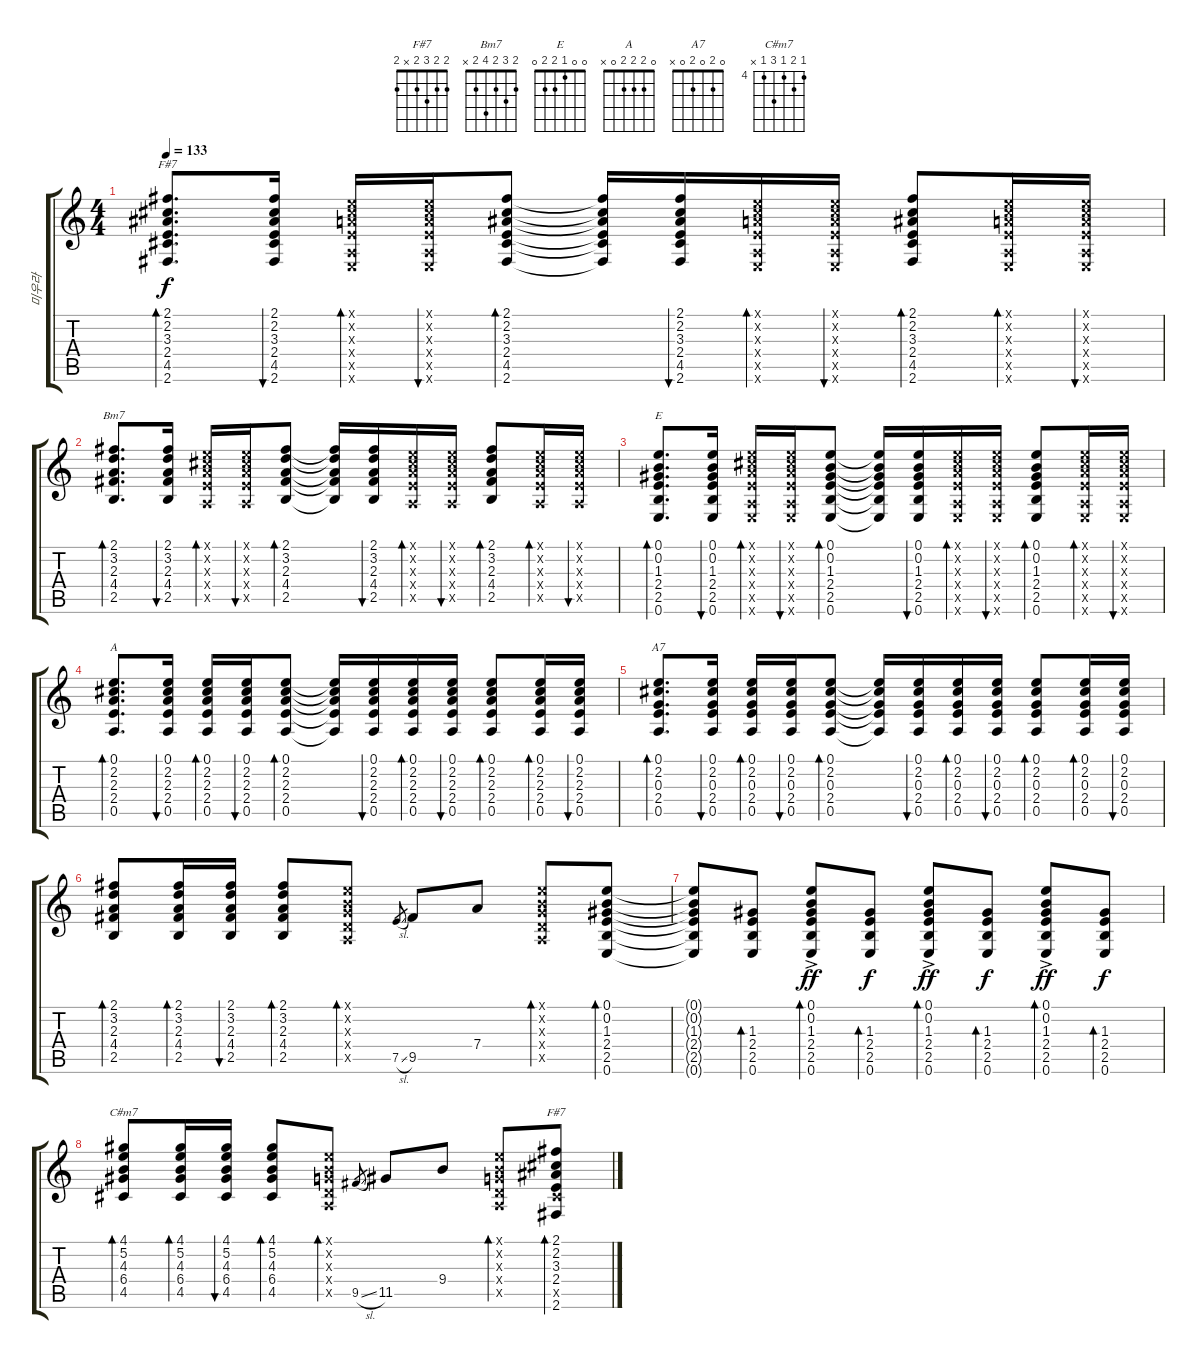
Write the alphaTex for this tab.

\track ("미우라" "미우라") {instrument acousticguitarsteel}
\staff {score tabs}
\tuning (E4 B3 G3 D3 A2 E2) {hide}
\chord ("F#7" 2 2 3 2 4 2)
\chord ("Bm7" 2 3 2 4 2 x)
\chord ("E" 0 0 1 2 2 0)
\chord ("A" 0 2 2 2 0 x)
\chord ("A7" 0 2 0 2 0 x)
\chord ("C#m7" 4 5 4 6 4 x) {firstfret 4}
\chord ("F#7" 2 2 3 2 x 2)
\ts (4 4)
\tempo 133
\clef g2
\ks c
(2.1 2.2 3.3 2.4 4.5 2.6).8{d bd 30 ch "F#7" dy f} (2.1 2.2 3.3 2.4 4.5 2.6).16{bu 30} (0.1{x} 2.2{x} 2.3{x} 2.4{x} 0.5{x} 0.6{x}).16{bd 30} (0.1{x} 2.2{x} 2.3{x} 2.4{x} 0.5{x} 0.6{x}).16{bu 30} (2.1 2.2 3.3 2.4 4.5 2.6).8{bd 30} (2.1{t} 2.2{t} 3.3{t} 2.4{t} 4.5{t} 2.6{t}).16 (2.1 2.2 3.3 2.4 4.5 2.6).16{bu 30} (0.1{x} 2.2{x} 2.3{x} 2.4{x} 0.5{x} 0.6{x}).16{bd 30} (0.1{x} 2.2{x} 2.3{x} 2.4{x} 0.5{x} 0.6{x}).16{bu 30} (2.1 2.2 3.3 2.4 4.5 2.6).8{bd 30} (0.1{x} 2.2{x} 2.3{x} 2.4{x} 0.5{x} 0.6{x}).16{bd 30} (0.1{x} 2.2{x} 2.3{x} 2.4{x} 0.5{x} 0.6{x}).16{bu 30} |
(2.1 3.2 2.3 4.4 2.5).8{d bd 30 ch "Bm7"} (2.1 3.2 2.3 4.4 2.5).16{bu 30} (0.1{x} 2.2{x} 2.3{x} 2.4{x} 0.5{x}).16{bd 30} (0.1{x} 2.2{x} 2.3{x} 2.4{x} 0.5{x}).16{bu 30} (2.1 3.2 2.3 4.4 2.5).8{bd 30} (2.1{t} 3.2{t} 2.3{t} 4.4{t} 2.5{t}).16 (2.1 3.2 2.3 4.4 2.5).16{bu 30} (0.1{x} 2.2{x} 2.3{x} 2.4{x} 0.5{x}).16{bd 30} (0.1{x} 2.2{x} 2.3{x} 2.4{x} 0.5{x}).16{bu 30} (2.1 3.2 2.3 4.4 2.5).8{bd 30} (0.1{x} 2.2{x} 2.3{x} 2.4{x} 0.5{x}).16{bd 30} (0.1{x} 2.2{x} 2.3{x} 2.4{x} 0.5{x}).16{bu 30} |
(0.1 0.2 1.3 2.4 2.5 0.6).8{d bd 30 ch "E"} (0.1 0.2 1.3 2.4 2.5 0.6).16{bu 30} (0.1{x} 2.2{x} 2.3{x} 2.4{x} 0.5{x} 0.6{x}).16{bd 30} (0.1{x} 2.2{x} 2.3{x} 2.4{x} 0.5{x} 0.6{x}).16{bu 30} (0.1 0.2 1.3 2.4 2.5 0.6).8{bd 30} (0.1{t} 0.2{t} 1.3{t} 2.4{t} 2.5{t} 0.6{t}).16 (0.1 0.2 1.3 2.4 2.5 0.6).16{bu 30} (0.1{x} 2.2{x} 2.3{x} 2.4{x} 0.5{x} 0.6{x}).16{bd 30} (0.1{x} 2.2{x} 2.3{x} 2.4{x} 0.5{x} 0.6{x}).16{bu 30} (0.1 0.2 1.3 2.4 2.5 0.6).8{bd 30} (0.1{x} 2.2{x} 2.3{x} 2.4{x} 0.5{x} 0.6{x}).16{bd 30} (0.1{x} 2.2{x} 2.3{x} 2.4{x} 0.5{x} 0.6{x}).16{bu 30} |
(0.1 2.2 2.3 2.4 0.5).8{d bd 30 ch "A"} (0.1 2.2 2.3 2.4 0.5).16{bu 30} (0.1 2.2 2.3 2.4 0.5).16{bd 30} (0.1 2.2 2.3 2.4 0.5).16{bu 30} (0.1 2.2 2.3 2.4 0.5).8{bd 30} (0.1{t} 2.2{t} 2.3{t} 2.4{t} 0.5{t}).16 (0.1 2.2 2.3 2.4 0.5).16{bu 30} (0.1 2.2 2.3 2.4 0.5).16{bd 30} (0.1 2.2 2.3 2.4 0.5).16{bu 30} (0.1 2.2 2.3 2.4 0.5).8{bd 30} (0.1 2.2 2.3 2.4 0.5).16{bd 30} (0.1 2.2 2.3 2.4 0.5).16{bu 30} |
(0.1 2.2 0.3 2.4 0.5).8{d bd 30 ch "A7"} (0.1 2.2 0.3 2.4 0.5).16{bu 30} (0.1 2.2 0.3 2.4 0.5).16{bd 30} (0.1 2.2 0.3 2.4 0.5).16{bu 30} (0.1 2.2 0.3 2.4 0.5).8{bd 30} (0.1{t} 2.2{t} 0.3{t} 2.4{t} 0.5{t}).16 (0.1 2.2 0.3 2.4 0.5).16{bu 30} (0.1 2.2 0.3 2.4 0.5).16{bd 30} (0.1 2.2 0.3 2.4 0.5).16{bu 30} (0.1 2.2 0.3 2.4 0.5).8{bd 30} (0.1 2.2 0.3 2.4 0.5).16{bd 30} (0.1 2.2 0.3 2.4 0.5).16{bu 30} |
(2.1 3.2 2.3 4.4 2.5).8{bd 30} (2.1 3.2 2.3 4.4 2.5).16{bd 30} (2.1 3.2 2.3 4.4 2.5).16{bu 30} (2.1 3.2 2.3 4.4 2.5).8{bd 30} (0.1{x} 0.2{x} 0.3{x} 0.4{x} 0.5{x}).8{bd 30} 7.5{sl}.8{gr} 9.5.8 7.4.8 (0.1{x} 0.2{x} 0.3{x} 0.4{x} 0.5{x}).8{bd 30} (0.1 0.2 1.3 2.4 2.5 0.6).8{bd 30} |
(0.1{t} 0.2{t} 1.3{t} 2.4{t} 2.5{t} 0.6{t}).8 (1.3 2.4 2.5 0.6).8{bd 30} (0.1 0.2 1.3{ac} 2.4{ac} 2.5{ac} 0.6{ac}).8{bd 30 dy ff} (1.3 2.4 2.5 0.6).8{bd 30 dy f} (0.1 0.2 1.3{ac} 2.4{ac} 2.5{ac} 0.6{ac}).8{bd 30 dy ff} (1.3 2.4 2.5 0.6).8{bd 30 dy f} (0.1 0.2 1.3{ac} 2.4{ac} 2.5{ac} 0.6{ac}).8{bd 30 dy ff} (1.3 2.4 2.5 0.6).8{bd 30 dy f} |
(4.1 5.2 4.3 6.4 4.5).8{bd 30 ch "C#m7"} (4.1 5.2 4.3 6.4 4.5).16{bd 30} (4.1 5.2 4.3 6.4 4.5).16{bu 30} (4.1 5.2 4.3 6.4 4.5).8{bd 30} (0.1{x} 0.2{x} 0.3{x} 0.4{x} 0.5{x}).8{bd 30} 9.5{sl}.8{gr} 11.5.8 9.4.8 (0.1{x} 0.2{x} 0.3{x} 0.4{x} 0.5{x}).8{bd 30} (2.1 2.2 3.3 2.4 4.5{x} 2.6).8{bd 30 ch "F#7"}
